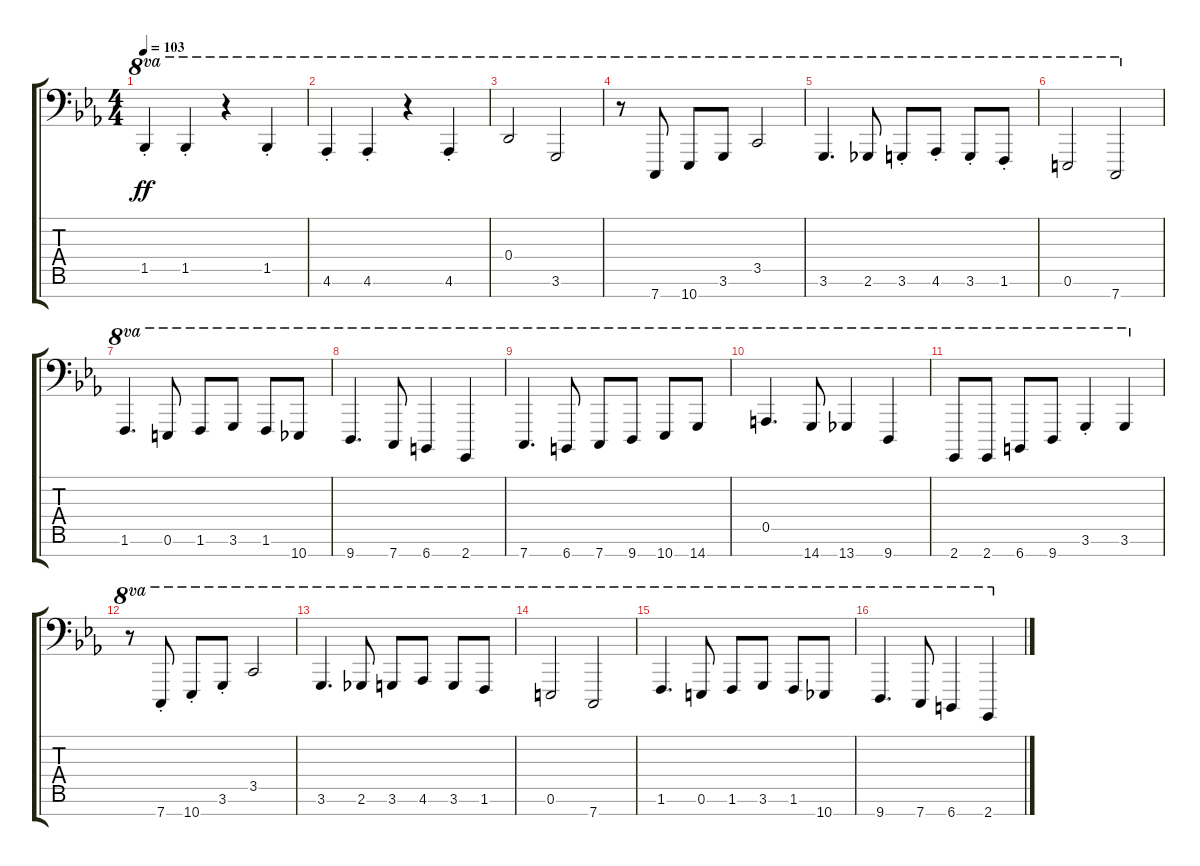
\track "" {instrument acousticgrandpiano}
\staff {score tabs}
\tuning (E4 B3 G3 D3 A2 E2 F1) {hide}
\ts (4 4)
\tempo 103
\clef f4
\ks eb
1.5{st}.4{ot 8va dy ff} 1.5{st}.4{ot 8va} r.4{ot 8va} 1.5{st}.4{ot 8va} |
4.6{st}.4{ot 8va} 4.6{st}.4{ot 8va} r.4{ot 8va} 4.6{st}.4{ot 8va} |
0.4.2{ot 8va} 3.6.2{ot 8va} |
r.8{ot 8va} 7.7.8{ot 8va} 10.7.8{ot 8va} 3.6.8{ot 8va} 3.5.2{ot 8va} |
3.6.4{d ot 8va} 2.6.8{ot 8va} 3.6{st}.8{ot 8va} 4.6{st}.8{ot 8va} 3.6{st}.8{ot 8va} 1.6{st}.8{ot 8va} |
0.6.2{ot 8va} 7.7.2{ot 8va} |
1.6.4{d ot 8va} 0.6.8{ot 8va} 1.6.8{ot 8va} 3.6.8{ot 8va} 1.6.8{ot 8va} 10.7.8{ot 8va} |
9.7.4{d ot 8va} 7.7.8{ot 8va} 6.7.4{ot 8va} 2.7.4{ot 8va} |
7.7.4{d ot 8va} 6.7.8{ot 8va} 7.7.8{ot 8va} 9.7.8{ot 8va} 10.7.8{ot 8va} 14.7.8{ot 8va} |
0.5.4{d ot 8va} 14.7.8{ot 8va} 13.7.4{ot 8va} 9.7.4{ot 8va} |
2.7.8{ot 8va} 2.7.8{ot 8va} 6.7.8{ot 8va} 9.7.8{ot 8va} 3.6{st}.4{ot 8va} 3.6.4{ot 8va} |
r.8{ot 8va} 7.7{st}.8{ot 8va} 10.7{st}.8{ot 8va} 3.6{st}.8{ot 8va} 3.5.2{ot 8va} |
3.6.4{d ot 8va} 2.6.8{ot 8va} 3.6.8{ot 8va} 4.6.8{ot 8va} 3.6.8{ot 8va} 1.6.8{ot 8va} |
0.6.2{ot 8va} 7.7.2{ot 8va} |
1.6.4{d ot 8va} 0.6.8{ot 8va} 1.6.8{ot 8va} 3.6.8{ot 8va} 1.6.8{ot 8va} 10.7.8{ot 8va} |
9.7.4{d ot 8va} 7.7.8{ot 8va} 6.7.4{ot 8va} 2.7.4{ot 8va}
